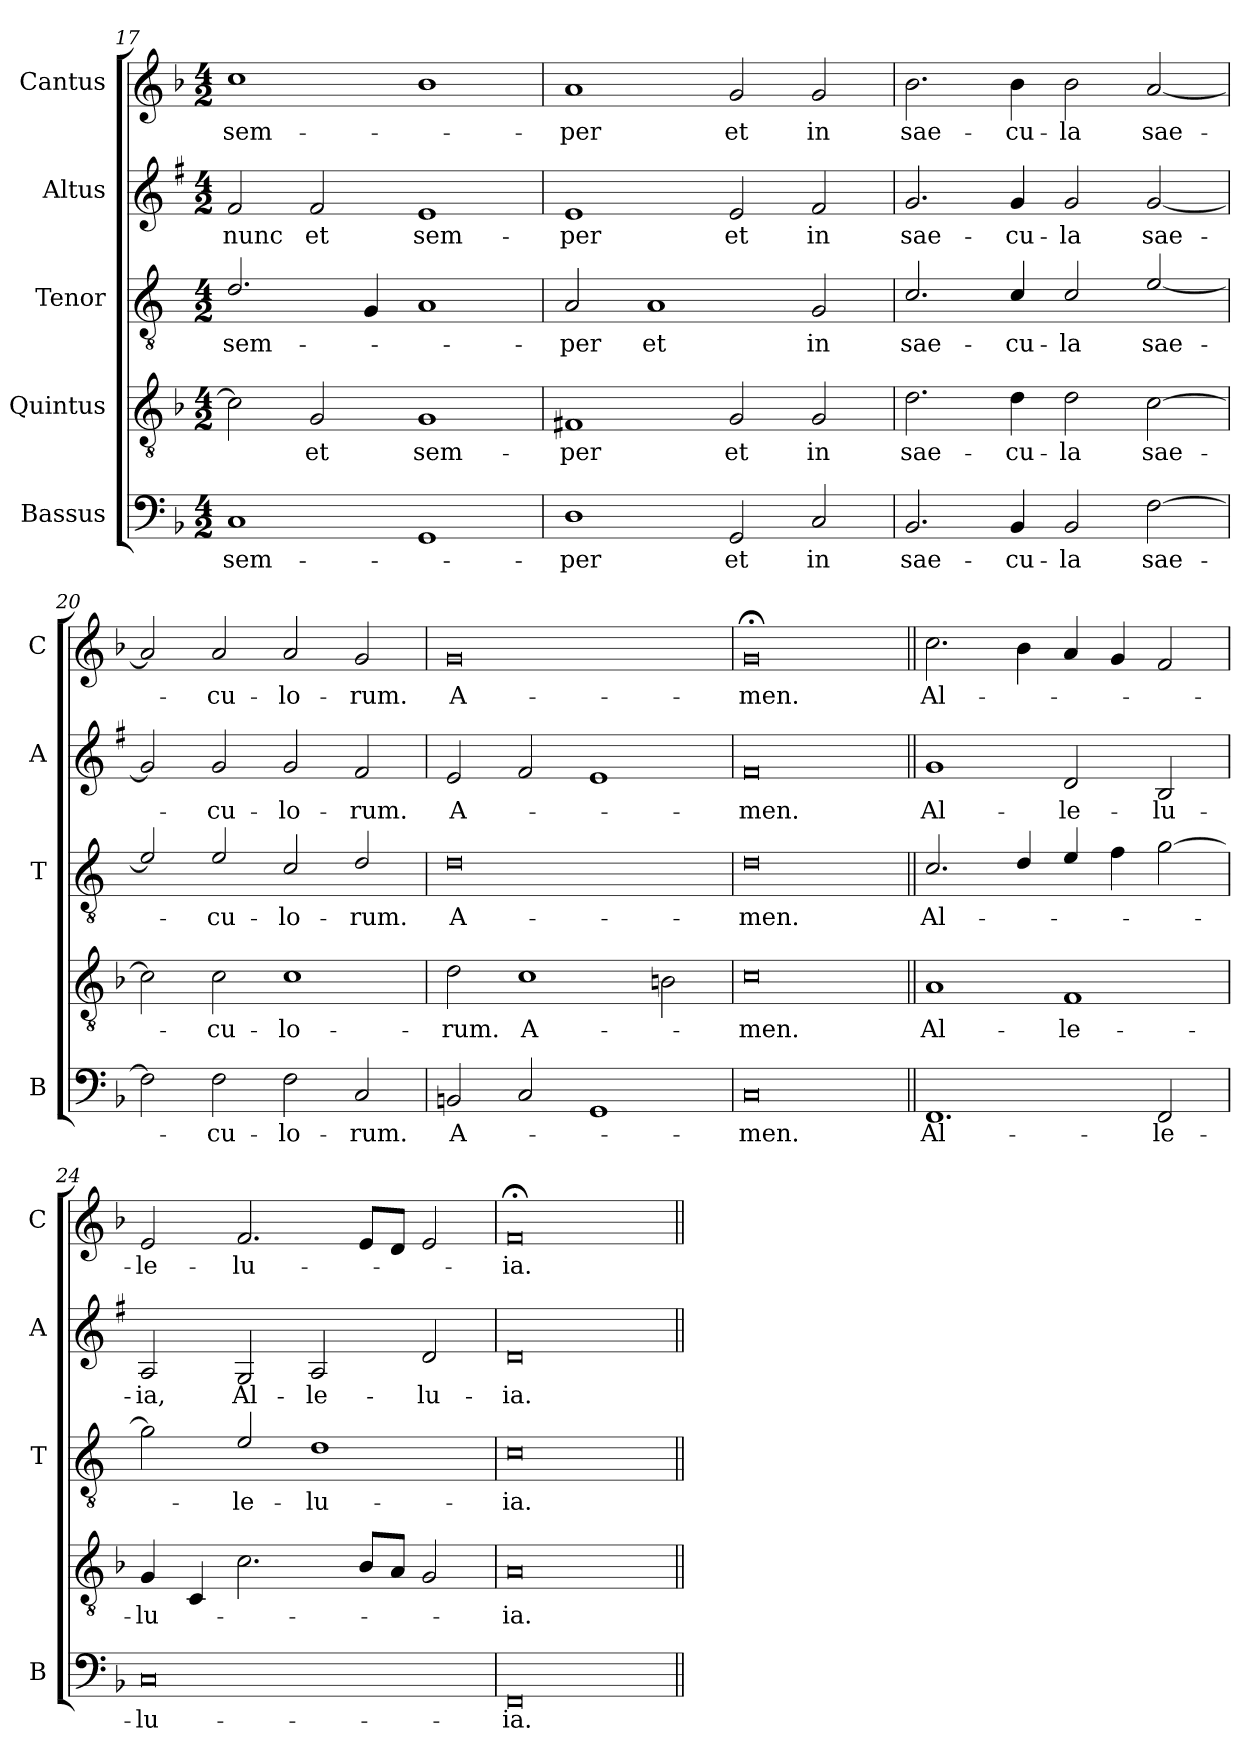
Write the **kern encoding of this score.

**kern	**text	**kern	**text	**kern	**text	**kern	**text	**kern	**text
*part5	*part5	*part4	*part4	*part3	*part3	*part2	*part2	*part1	*part1
*staff5	*staff5	*staff4	*staff4	*staff3	*staff3	*staff2	*staff2	*staff1	*staff1
*I"Bassus	*	*I"Quintus	*	*I"Tenor	*	*I"Altus	*	*I"Cantus	*
*I'B	*	*	*	*I'T	*	*I'A	*	*I'C	*
!!LO:PB:g=z
*clefF4	*	*clefGv2	*	*clefGv2	*	*clefG2	*	*clefG2	*
*	*	*	*	*ITrd4c7	*	*ITrd1c2	*	*	*
*k[b-]	*	*k[b-]	*	*k[b-]	*	*k[b-]	*	*k[b-]	*
*F:	*	*F:	*	*F:	*	*F:	*	*F:	*
*M4/2	*	*M4/2	*	*M4/2	*	*M4/2	*	*M4/2	*
=17	=17	=17	=17	=17	=17	=17	=17	=17	=17
!	!LO:LY:b	!	!	!	!LO:LY:b	!	!LO:LY:b	!	!LO:LY:b
1C	sem-	2c\]	.	2.G/	sem-	2e/	nunc	1cc	sem-
!	!	!	!LO:LY:b	!	!	!	!LO:LY:b	!	!
.	.	2G/	et	.	.	2e/	et	.	.
.	.	.	.	4C/	.	.	.	.	.
!	!	!	!LO:LY:b	!	!	!	!LO:LY:b	!	!
1GG	.	1G	sem-	1D	.	1d	sem-	1b-	.
=18	=18	=18	=18	=18	=18	=18	=18	=18	=18
!	!LO:LY:b	!	!LO:LY:b	!	!LO:LY:b	!	!LO:LY:b	!	!LO:LY:b
1D	-per	1F#X	-per	2D/	-per	1d	-per	1a	-per
!	!	!	!	!	!LO:LY:b	!	!	!	!
.	.	.	.	1D	et	.	.	.	.
!	!LO:LY:b	!	!LO:LY:b	!	!	!	!LO:LY:b	!	!LO:LY:b
2GG/	et	2G/	et	.	.	2d/	et	2g/	et
!	!LO:LY:b	!	!LO:LY:b	!	!LO:LY:b	!	!LO:LY:b	!	!LO:LY:b
2C/	in	2G/	in	2C/	in	2e/	in	2g/	in
=19	=19	=19	=19	=19	=19	=19	=19	=19	=19
!	!LO:LY:b	!	!LO:LY:b	!	!LO:LY:b	!	!LO:LY:b	!	!LO:LY:b
2.BB-/	sae-	2.d\	sae-	2.F/	sae-	2.f/	sae-	2.b-\	sae-
!	!LO:LY:b	!	!LO:LY:b	!	!LO:LY:b	!	!LO:LY:b	!	!LO:LY:b
4BB-/	-cu-	4d\	-cu-	4F/	-cu-	4f/	-cu-	4b-\	-cu-
!	!LO:LY:b	!	!LO:LY:b	!	!LO:LY:b	!	!LO:LY:b	!	!LO:LY:b
2BB-/	-la	2d\	-la	2F/	-la	2f/	-la	2b-\	-la
!	!LO:LY:b	!	!LO:LY:b	!	!LO:LY:b	!	!LO:LY:b	!	!LO:LY:b
[2F\	sae-	[2c\	sae-	[2A/	sae-	[2f/	sae-	[2a/	sae-
=20	=20	=20	=20	=20	=20	=20	=20	=20	=20
2F\]	.	2c\]	.	2A/]	.	2f/]	.	2a/]	.
!	!LO:LY:b	!	!LO:LY:b	!	!LO:LY:b	!	!LO:LY:b	!	!LO:LY:b
2F\	-cu-	2c\	-cu-	2A/	-cu-	2f/	-cu-	2a/	-cu-
!	!LO:LY:b	!	!LO:LY:b	!	!LO:LY:b	!	!LO:LY:b	!	!LO:LY:b
2F\	-lo-	1c	-lo-	2F/	-lo-	2f/	-lo-	2a/	-lo-
!	!LO:LY:b	!	!	!	!LO:LY:b	!	!LO:LY:b	!	!LO:LY:b
2C/	-rum.	.	.	2G/	-rum.	2e/	-rum.	2g/	-rum.
=21	=21	=21	=21	=21	=21	=21	=21	=21	=21
!	!LO:LY:b	!	!LO:LY:b	!	!LO:LY:b	!	!LO:LY:b	!	!LO:LY:b
2BBn/	A-	2d\	-rum.	0G	A-	2d/	A-	0g	A-
!	!	!	!LO:LY:b	!	!	!	!	!	!
2C/	.	1c	A-	.	.	2e/	.	.	.
1GG	.	.	.	.	.	1d	.	.	.
.	.	2Bn\	.	.	.	.	.	.	.
=22	=22	=22	=22	=22	=22	=22	=22	=22	=22
!	!LO:LY:b	!	!LO:LY:b	!	!LO:LY:b	!	!LO:LY:b	!	!LO:LY:b
0C	-men.	0c	-men.	0G	-men.	0e	-men.	0g;<	-men.
!!LO:LB:g=z
=23||	=23||	=23||	=23||	=23||	=23||	=23||	=23||	=23||	=23||
!	!LO:LY:b	!	!LO:LY:b	!	!LO:LY:b	!	!LO:LY:b	!	!LO:LY:b
1.FF	Al-	1A	Al-	2.F/	Al-	1f	Al-	2.cc\	Al-
.	.	.	.	4G/	.	.	.	4b-\	.
!	!	!	!LO:LY:b	!	!	!	!LO:LY:b	!	!
.	.	1F	-le-	4A/	.	2c/	-le-	4a/	.
.	.	.	.	4B-\	.	.	.	4g/	.
!	!LO:LY:b	!	!	!	!	!	!LO:LY:b	!	!
2FF/	-le-	.	.	[2c\	.	2A/	-lu-	2f/	.
=24	=24	=24	=24	=24	=24	=24	=24	=24	=24
!	!LO:LY:b	!	!LO:LY:b	!	!	!	!LO:LY:b	!	!LO:LY:b
0C	-lu-	4G/	-lu-	2c\]	.	2G/	-ia,	2e/	-le-
.	.	4C/	.	.	.	.	.	.	.
!	!	!	!	!	!LO:LY:b	!	!LO:LY:b	!	!LO:LY:b
.	.	2.c\	.	2A/	-le-	2F/	Al-	2.f/	-lu-
!	!	!	!	!	!LO:LY:b	!	!LO:LY:b	!	!
.	.	.	.	1G	-lu-	2G/	-le-	.	.
.	.	8B-/L	.	.	.	.	.	8e/L	.
.	.	8A/J	.	.	.	.	.	8d/J	.
!	!	!	!	!	!	!	!LO:LY:b	!	!
.	.	2G/	.	.	.	2c/	-lu-	2e/	.
=25	=25	=25	=25	=25	=25	=25	=25	=25	=25
!	!LO:LY:b	!	!LO:LY:b	!	!LO:LY:b	!	!LO:LY:b	!	!LO:LY:b
0FF	-ia.	0A	-ia.	0F	-ia.	0c	-ia.	0f;<	-ia.
=||	=||	=||	=||	=||	=||	=||	=||	=||	=||
*-	*-	*-	*-	*-	*-	*-	*-	*-	*-
